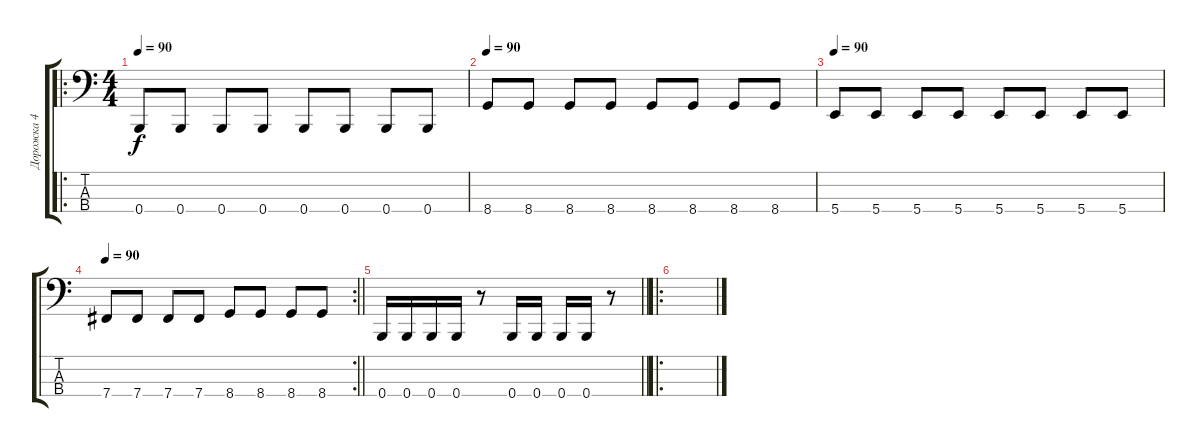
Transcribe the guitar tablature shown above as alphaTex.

\track ("Дорожка 4" "Дорожка 4") {solo instrument electricbassfinger}
\staff {score tabs}
\tuning (E2 B1 Gb1 B0) {hide}
\ro
\ts (4 4)
\tempo 90
\clef f4
\ks c
0.4.8{dy f} 0.4.8 0.4.8 0.4.8 0.4.8 0.4.8 0.4.8 0.4.8 |
\tempo 90
8.4.8 8.4.8 8.4.8 8.4.8 8.4.8 8.4.8 8.4.8 8.4.8 |
\tempo 90
5.4.8 5.4.8 5.4.8 5.4.8 5.4.8 5.4.8 5.4.8 5.4.8 |
\rc 2
\tempo 90
\barLineRight lightlight
7.4.8 7.4.8 7.4.8 7.4.8 8.4.8 8.4.8 8.4.8 8.4.8 |
\barLineRight lightlight
0.4.16 0.4.16 0.4.16 0.4.16 r.8 0.4.16 0.4.16 0.4.16 0.4.16 r.8 |
\ro
